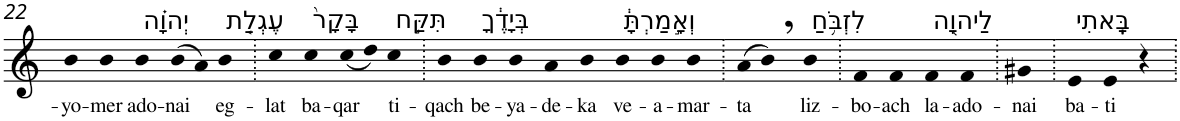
**kern	**text
*part1	*part1
*staff1	*staff1
*I"Piano	*
*I'Pno	*
!!LO:PB:g=z
*clefG2	*
*k[]	*
=22	=22
!	!LO:LY:b
4b	-yo-
!	!LO:LY:b
4b	-mer
!LO:TX:a:t=יְהוָ֗ה	!
!	!LO:LY:b
4b	ado-
!	!LO:LY:b
(>8b	-nai
8a)	.
!LO:TX:a:t=עֶגְלַ֤ת	!
!	!LO:LY:b
4b	eg-
=23.	=23.
!	!LO:LY:b
4cc	-lat
!LO:TX:a:t=בָּקָר֙	!
!	!LO:LY:b
4cc	ba-
!	!LO:LY:b
(<8cc	-qar
8dd)	.
!LO:TX:a:t=תִּקַּ֣ח	!
!	!LO:LY:b
4cc	ti-
=24.	=24.
!	!LO:LY:b
4b	-qach
!LO:TX:a:t=בְּיָדֶ֔ךָ	!
!	!LO:LY:b
4b	be-
!	!LO:LY:b
4b	-ya-
!	!LO:LY:b
4a	-de-
!	!LO:LY:b
4b	-ka
!LO:TX:a:t=וְאָ֣מַרְתָּ֔	!
!	!LO:LY:b
4b	ve-
!	!LO:LY:b
4b	-a-
!	!LO:LY:b
4b	-mar-
=25.	=25.
!	!LO:LY:b
(>8a	-ta
8b,)	.
!LO:TX:a:t=לִזְבֹּ֥חַ	!
!	!LO:LY:b
4b	liz-
=26.	=26.
!	!LO:LY:b
4f	-bo-
!	!LO:LY:b
4f	-ach
!LO:TX:a:t=לַיהוָ֖ה	!
!	!LO:LY:b
4f	la-
!	!LO:LY:b
4f	-ado-
=27.	=27.
!	!LO:LY:b
4g#X	-nai
=28.	=28.
!LO:TX:a:t=בָּֽאתִי	!
!	!LO:LY:b
4e	ba-
!	!LO:LY:b
4e	-ti
4r	.
=.	=.
*-	*-
